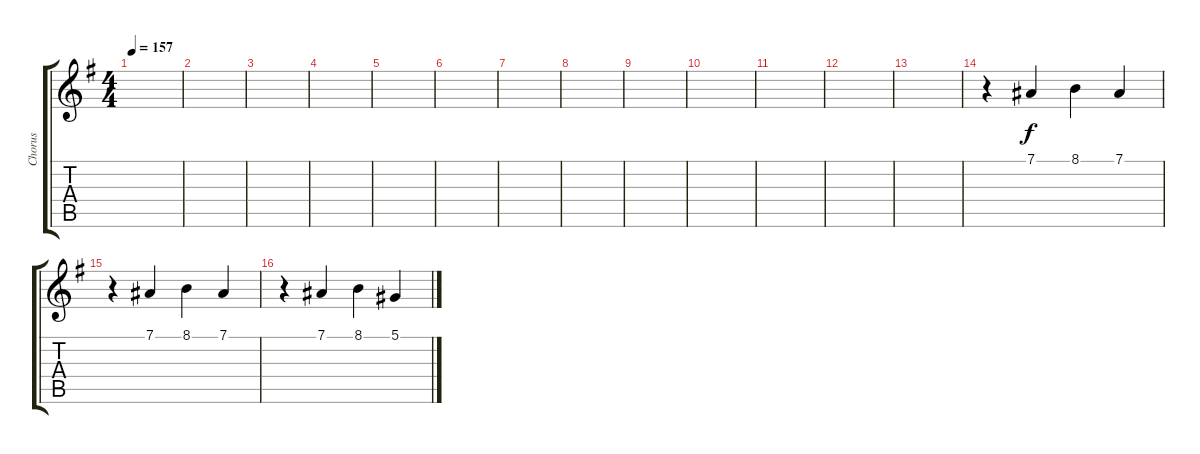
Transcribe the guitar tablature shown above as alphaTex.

\track ("Chorus" "Chorus") {instrument lead1square}
\staff {score tabs}
\tuning (Eb4 Bb3 Gb3 Db3 Ab2 Eb2) {hide}
\ts (4 4)
\tempo 157
\clef g2
\ks eminor
|
|
|
|
|
|
|
|
|
|
|
|
|
r.4 7.1.4 8.1.4 7.1.4 |
r.4 7.1.4 8.1.4 7.1.4 |
r.4 7.1.4 8.1.4 5.1.4
